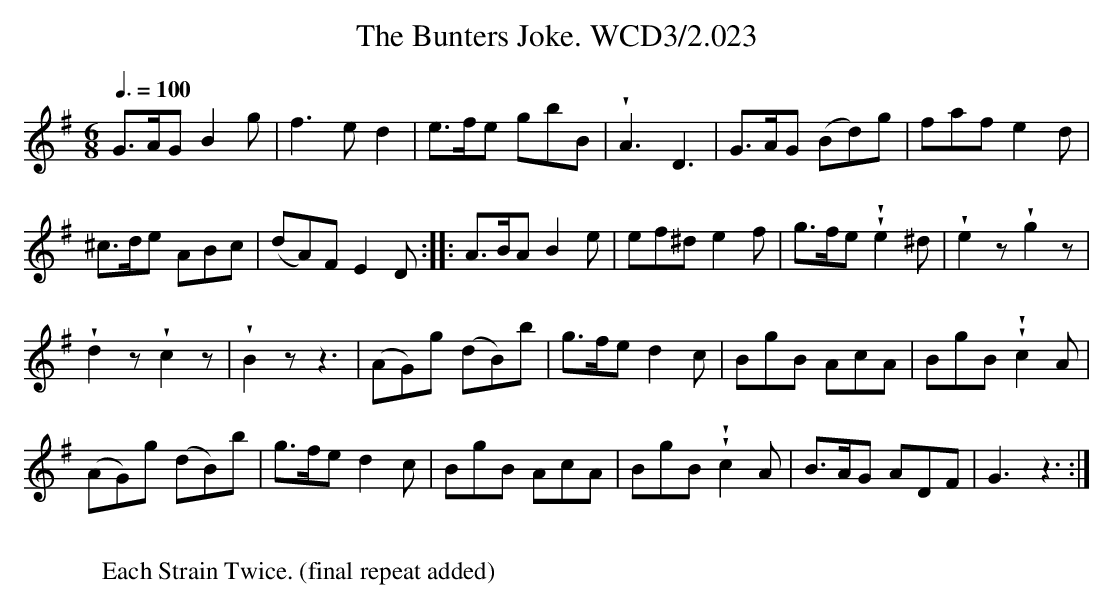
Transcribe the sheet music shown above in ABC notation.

X:1
T:Bunters Joke. WCD3/2.023, The
M:6/8
L:1/8
Q:3/8=100
U:w=!wedge!
K:G
G>AG B2g|f3 ed2|e>fe gbB|wA3 D3|G>AG (Bd)g|faf e2d|
^c>de ABc|(dA)F E2D::A>BA B2e|ef^d e2f|g>fe wwe2^d|we2z wg2z|
wd2z wc2z|wB2z z3|(AG)g (dB)b|g>fe d2c|BgB AcA|BgB wwc2A|
(AG)g (dB)b|g>fe d2c|BgB AcA|BgB wwc2A|B>AG ADF|G3 z3:|
W:
W:Each Strain Twice. (final repeat added)
